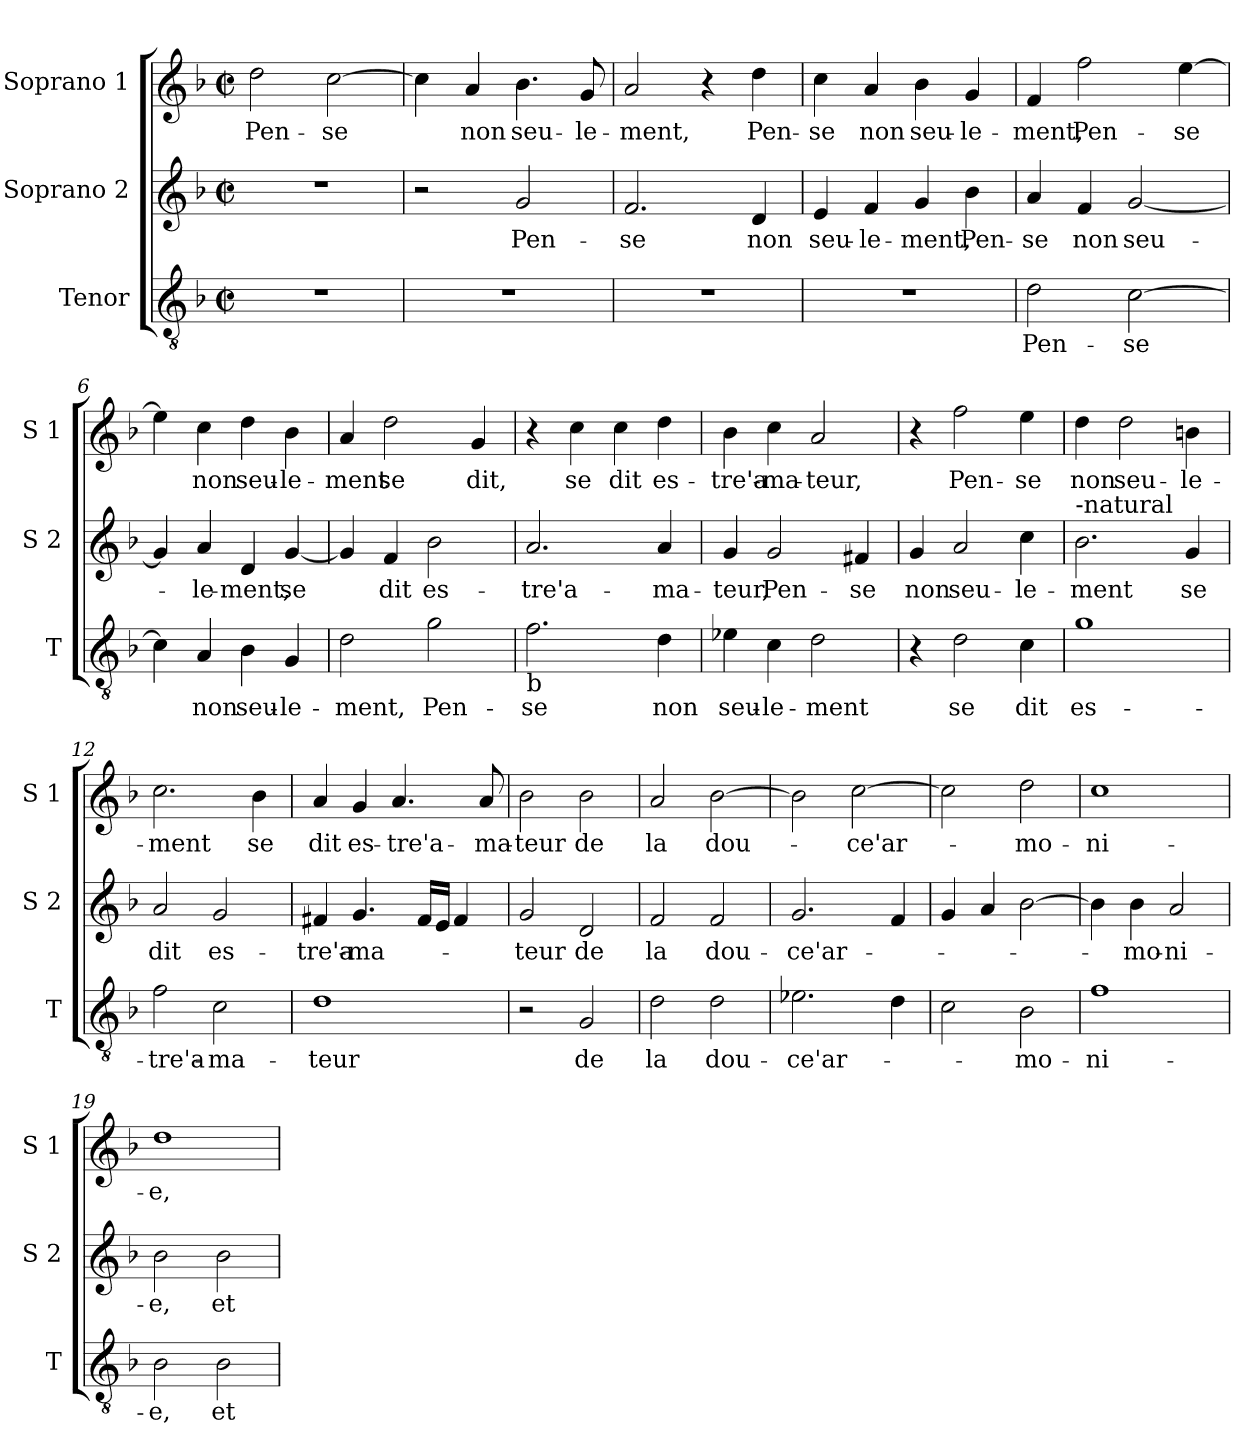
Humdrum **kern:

**kern	**text	**kern	**text	**kern	**text
*part3	*part3	*part2	*part2	*part1	*part1
*staff3	*staff3	*staff2	*staff2	*staff1	*staff1
*I"Tenor	*	*I"Soprano 2	*	*I"Soprano 1	*
*I'T	*	*I'S 2	*	*I'S 1	*
*clefGv2	*	*clefG2	*	*clefG2	*
*k[b-]	*	*k[b-]	*	*k[b-]	*
*F:	*	*F:	*	*F:	*
*M2/2	*	*M2/2	*	*M2/2	*
*met(c|)	*	*met(c|)	*	*met(c|)	*
=1	=1	=1	=1	=1	=1
!	!	!	!	!	!LO:LY:b
1r	.	1r	.	2dd\	Pen-
!	!	!	!	!	!LO:LY:b
.	.	.	.	[2cc\	-se
=2	=2	=2	=2	=2	=2
1r	.	2r	.	4cc\]	.
!	!	!	!	!	!LO:LY:b
.	.	.	.	4a/	non
!	!	!	!LO:LY:b	!	!LO:LY:b
.	.	2g/	Pen-	4.b-\	seu-
!	!	!	!	!	!LO:LY:b
.	.	.	.	8g/	-le-
=3	=3	=3	=3	=3	=3
!	!	!	!LO:LY:b	!	!LO:LY:b
1r	.	2.f/	-se	2a/	-ment,
.	.	.	.	4r	.
!	!	!	!LO:LY:b	!	!LO:LY:b
.	.	4d/	non	4dd\	Pen-
=4	=4	=4	=4	=4	=4
!	!	!	!LO:LY:b	!	!LO:LY:b
1r	.	4e/	seu-	4cc\	-se
!	!	!	!LO:LY:b	!	!LO:LY:b
.	.	4f/	-le-	4a/	non
!	!	!	!LO:LY:b	!	!LO:LY:b
.	.	4g/	-ment,	4b-\	seu-
!	!	!	!LO:LY:b	!	!LO:LY:b
.	.	4b-\	Pen-	4g/	-le-
=5	=5	=5	=5	=5	=5
!	!LO:LY:b	!	!LO:LY:b	!	!LO:LY:b
2d\	Pen-	4a/	-se	4f/	-ment,
!	!	!	!LO:LY:b	!	!LO:LY:b
.	.	4f/	non	2ff\	Pen-
!	!LO:LY:b	!	!LO:LY:b	!	!
[2c\	-se	[2g/	seu-	.	.
!	!	!	!	!	!LO:LY:b
.	.	.	.	[4ee\	-se
!!LO:LB:g=z
=6	=6	=6	=6	=6	=6
4c\]	.	4g/]	.	4ee\]	.
!	!LO:LY:b	!	!LO:LY:b	!	!LO:LY:b
4A/	non	4a/	-le-	4cc\	non
!	!LO:LY:b	!	!LO:LY:b	!	!LO:LY:b
4B-\	seu-	4d/	-ment,	4dd\	seu-
!	!LO:LY:b	!	!LO:LY:b	!	!LO:LY:b
4G/	-le-	[4g/	se	4b-\	-le-
=7	=7	=7	=7	=7	=7
!	!LO:LY:b	!	!	!	!LO:LY:b
2d\	-ment,	4g/]	.	4a/	-ment
!	!	!	!LO:LY:b	!	!LO:LY:b
.	.	4f/	dit	2dd\	se
!	!LO:LY:b	!	!LO:LY:b	!	!
2g\	Pen-	2b-\	es-	.	.
!	!	!	!	!	!LO:LY:b
.	.	.	.	4g/	dit,
=8	=8	=8	=8	=8	=8
!LO:TX:b:t=b	!	!	!	!	!
!	!LO:LY:b	!	!LO:LY:b	!	!
2.f\	-se	2.a/	-tre'a-	4r	.
!	!	!	!	!	!LO:LY:b
.	.	.	.	4cc\	se
!	!	!	!	!	!LO:LY:b
.	.	.	.	4cc\	dit
!	!LO:LY:b	!	!LO:LY:b	!	!LO:LY:b
4d\	non	4a/	-ma-	4dd\	es-
=9	=9	=9	=9	=9	=9
!	!LO:LY:b	!	!LO:LY:b	!	!LO:LY:b
4e-X\	seu-	4g/	-teur,	4b-\	-tre'a-
!	!LO:LY:b	!	!LO:LY:b	!	!LO:LY:b
4c\	-le-	2g/	Pen-	4cc\	-ma-
!	!LO:LY:b	!	!	!	!LO:LY:b
2d\	-ment	.	.	2a/	-teur,
!	!	!	!LO:LY:b	!	!
.	.	4f#X/	-se	.	.
=10	=10	=10	=10	=10	=10
!	!	!	!LO:LY:b	!	!
4r	.	4g/	non	4r	.
!	!LO:LY:b	!	!LO:LY:b	!	!LO:LY:b
2d\	se	2a/	seu-	2ff\	Pen-
!	!LO:LY:b	!	!LO:LY:b	!	!LO:LY:b
4c\	dit	4cc\	-le-	4ee\	-se
!!LO:LB:g=z
=11	=11	=11	=11	=11	=11
!	!	!LO:TX:a:t=-natural	!	!	!
!	!LO:LY:b	!	!LO:LY:b	!	!LO:LY:b
1g	es-	2.b-\	-ment	4dd\	non
!	!	!	!	!	!LO:LY:b
.	.	.	.	2dd\	seu-
!	!	!	!LO:LY:b	!	!LO:LY:b
.	.	4g/	se	4bn\	-le-
=12	=12	=12	=12	=12	=12
!	!LO:LY:b	!	!LO:LY:b	!	!LO:LY:b
2f\	-tre'a-	2a/	dit	2.cc\	-ment
!	!LO:LY:b	!	!LO:LY:b	!	!
2c\	-ma-	2g/	es-	.	.
!	!	!	!	!	!LO:LY:b
.	.	.	.	4b-\	se
=13	=13	=13	=13	=13	=13
!	!LO:LY:b	!	!LO:LY:b	!	!LO:LY:b
1d	-teur	4f#X/	-tre'a-	4a/	dit
!	!	!	!LO:LY:b	!	!LO:LY:b
.	.	4.g/	-ma-	4g/	es-
!	!	!	!	!	!LO:LY:b
.	.	.	.	4.a/	-tre'a-
.	.	16f#/LL	.	.	.
.	.	16e/JJ	.	.	.
.	.	4f#/	.	.	.
!	!	!	!	!	!LO:LY:b
.	.	.	.	8a/	-ma-
=14	=14	=14	=14	=14	=14
!	!	!	!LO:LY:b	!	!LO:LY:b
2r	.	2g/	-teur	2b-\	-teur
!	!LO:LY:b	!	!LO:LY:b	!	!LO:LY:b
2G/	de	2d/	de	2b-\	de
=15	=15	=15	=15	=15	=15
!	!LO:LY:b	!	!LO:LY:b	!	!LO:LY:b
2d\	la	2f/	la	2a/	la
!	!LO:LY:b	!	!LO:LY:b	!	!LO:LY:b
2d\	dou-	2f/	dou-	[2b-\	dou-
!!LO:PB:g=z
=16	=16	=16	=16	=16	=16
!	!LO:LY:b	!	!LO:LY:b	!	!
2.e-X\	-ce'ar-	2.g/	-ce'ar-	2b-\]	.
!	!	!	!	!	!LO:LY:b
.	.	.	.	[2cc\	-ce'ar-
4d\	.	4f/	.	.	.
=17	=17	=17	=17	=17	=17
2c\	.	4g/	.	2cc\]	.
.	.	4a/	.	.	.
!	!LO:LY:b	!	!	!	!LO:LY:b
2B-\	-mo-	[2b-\	.	2dd\	-mo-
=18	=18	=18	=18	=18	=18
!	!LO:LY:b	!	!	!	!LO:LY:b
1f	-ni-	4b-\]	.	1cc	-ni-
!	!	!	!LO:LY:b	!	!
.	.	4b-\	-mo-	.	.
!	!	!	!LO:LY:b	!	!
.	.	2a/	-ni-	.	.
=19	=19	=19	=19	=19	=19
!	!LO:LY:b	!	!LO:LY:b	!	!LO:LY:b
2B-\	-e,	2b-\	-e,	1dd	-e,
!	!LO:LY:b	!	!LO:LY:b	!	!
2B-\	et	2b-\	et	.	.
=	=	=	=	=	=
*-	*-	*-	*-	*-	*-
